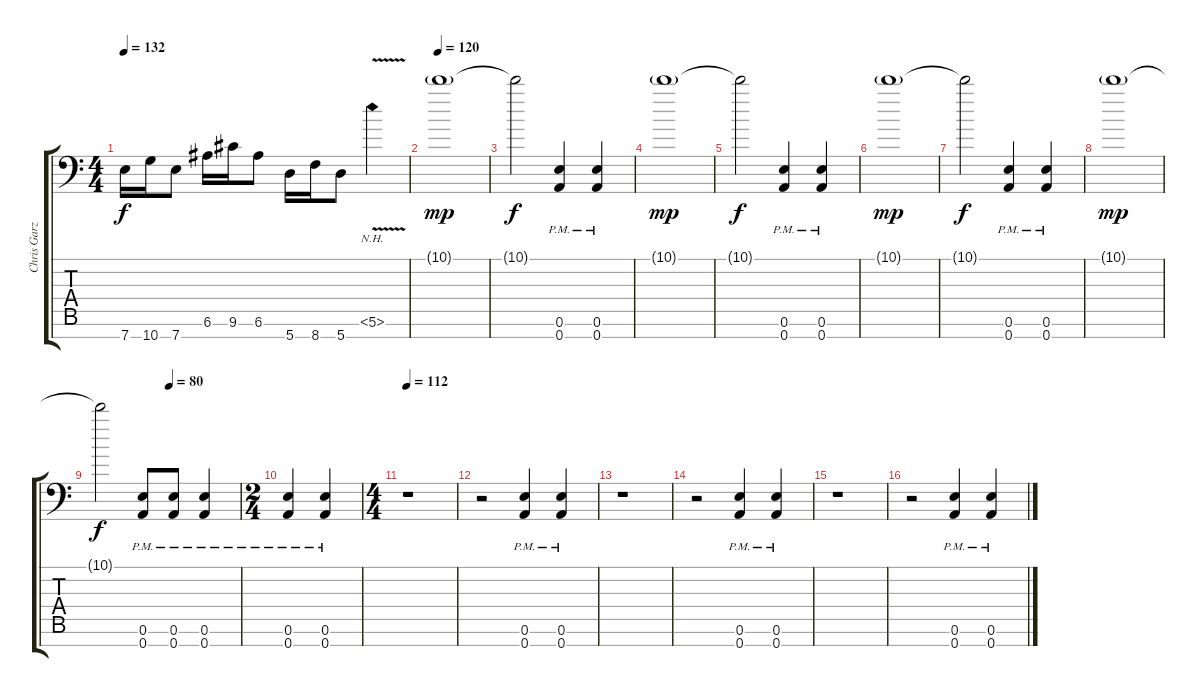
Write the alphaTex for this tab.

\track ("Chris Garza" "Chris Garz") {instrument distortionguitar}
\staff {score tabs}
\tuning (E4 B3 G3 D3 A2 E2 A1) {hide}
\ts (4 4)
\tempo 132
\clef f4
\ks c
7.7.16{dy f} 10.7.16 7.7.8 6.6.16 9.6.16 6.6.8 5.7.16 8.7.16 5.7.8 5.6{nh v}.4 |
\tempo 120
10.1{g}.1{dy mp} |
10.1{t}.2{dy f} (0.6{pm} 0.7{pm}).4 (0.6{pm} 0.7{pm}).4 |
10.1{g}.1{dy mp} |
10.1{t}.2{dy f} (0.6{pm} 0.7{pm}).4 (0.6{pm} 0.7{pm}).4 |
10.1{g}.1{dy mp} |
10.1{t}.2{dy f} (0.6{pm} 0.7{pm}).4 (0.6{pm} 0.7{pm}).4 |
10.1{g}.1{dy mp} |
\tempo (80 0.5)
10.1{t}.2{dy f} (0.6{pm} 0.7{pm}).8 (0.6{pm} 0.7{pm}).8 (0.6{pm} 0.7{pm}).4 |
\ts (2 4)
(0.6{pm} 0.7{pm}).4 (0.6{pm} 0.7{pm}).4 |
\ts (4 4)
\tempo 112
r.1 |
r.2 (0.6{pm} 0.7{pm}).4 (0.6{pm} 0.7{pm}).4 |
r.1 |
r.2 (0.6{pm} 0.7{pm}).4 (0.6{pm} 0.7{pm}).4 |
r.1 |
r.2 (0.6{pm} 0.7{pm}).4 (0.6{pm} 0.7{pm}).4
